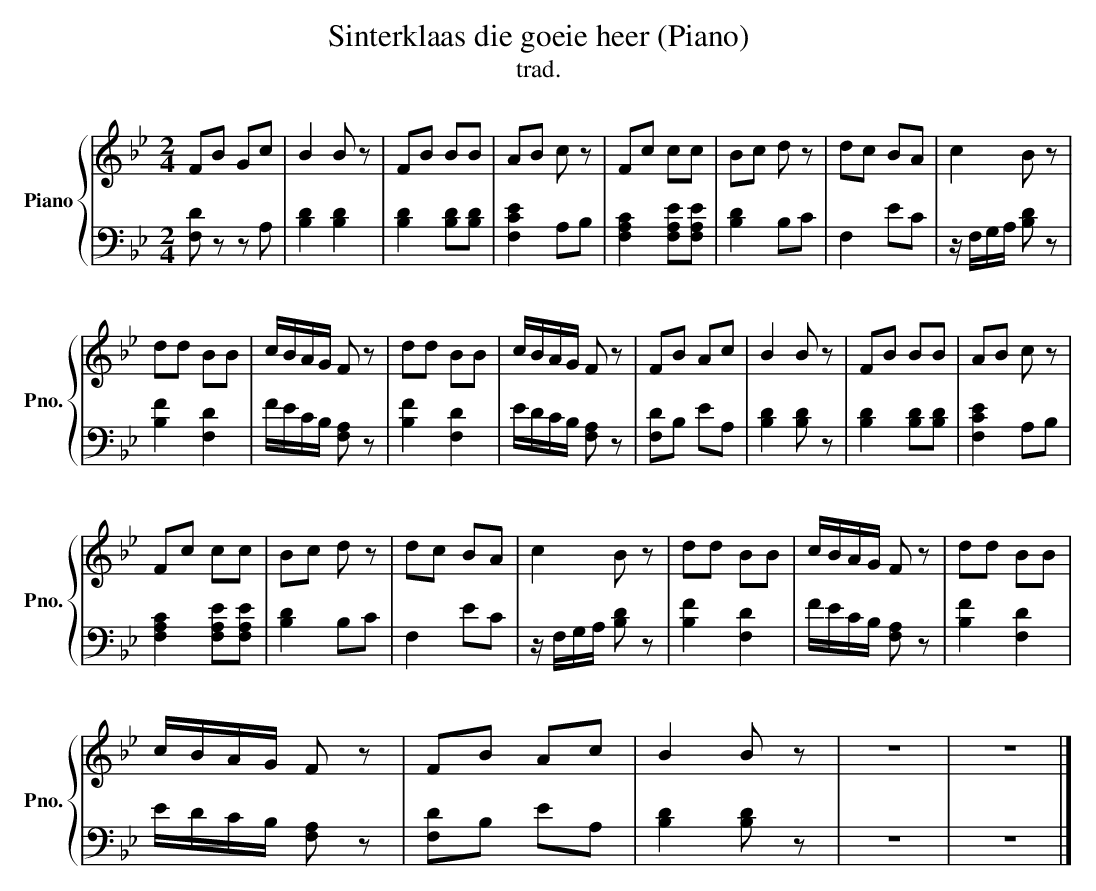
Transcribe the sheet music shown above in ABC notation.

X:1
T:Sinterklaas die goeie heer (Piano)
T:trad.
%%score { 1 | 2 }
L:1/8
M:2/4
K:Bb
V:1 treble nm="Piano" snm="Pno."
V:2 bass
V:1
FB Gc | B2 B z | FB BB | AB c z | Fc cc | Bc d z | dc BA | c2 B z |$ dd BB | c/B/A/G/ F z |
dd BB | c/B/A/G/ F z | FB Ac | B2 B z | FB BB | AB c z |$ Fc cc | Bc d z | dc BA | c2 B z |
dd BB | c/B/A/G/ F z | dd BB |$ c/B/A/G/ F z | FB Ac | B2 B z | z4 | z4 |]
V:2
[F,D] z z A, | [B,D]2 [B,D]2 | [B,D]2 [B,D][B,D] | [F,CE]2 A,B, | [F,A,C]2 [F,A,E][F,A,E] |
[B,D]2 B,C | F,2 EC | z/ F,/G,/A,/ [B,D] z |$ [B,F]2 [F,D]2 | F/E/C/B,/ [F,A,] z | [B,F]2 [F,D]2 |
E/D/C/B,/ [F,A,] z | [F,D]B, EA, | [B,D]2 [B,D] z | [B,D]2 [B,D][B,D] | [F,CE]2 A,B, |$
[F,A,C]2 [F,A,E][F,A,E] | [B,D]2 B,C | F,2 EC | z/ F,/G,/A,/ [B,D] z | [B,F]2 [F,D]2 |
F/E/C/B,/ [F,A,] z | [B,F]2 [F,D]2 |$ E/D/C/B,/ [F,A,] z | [F,D]B, EA, | [B,D]2 [B,D] z | z4 |
z4 |]
